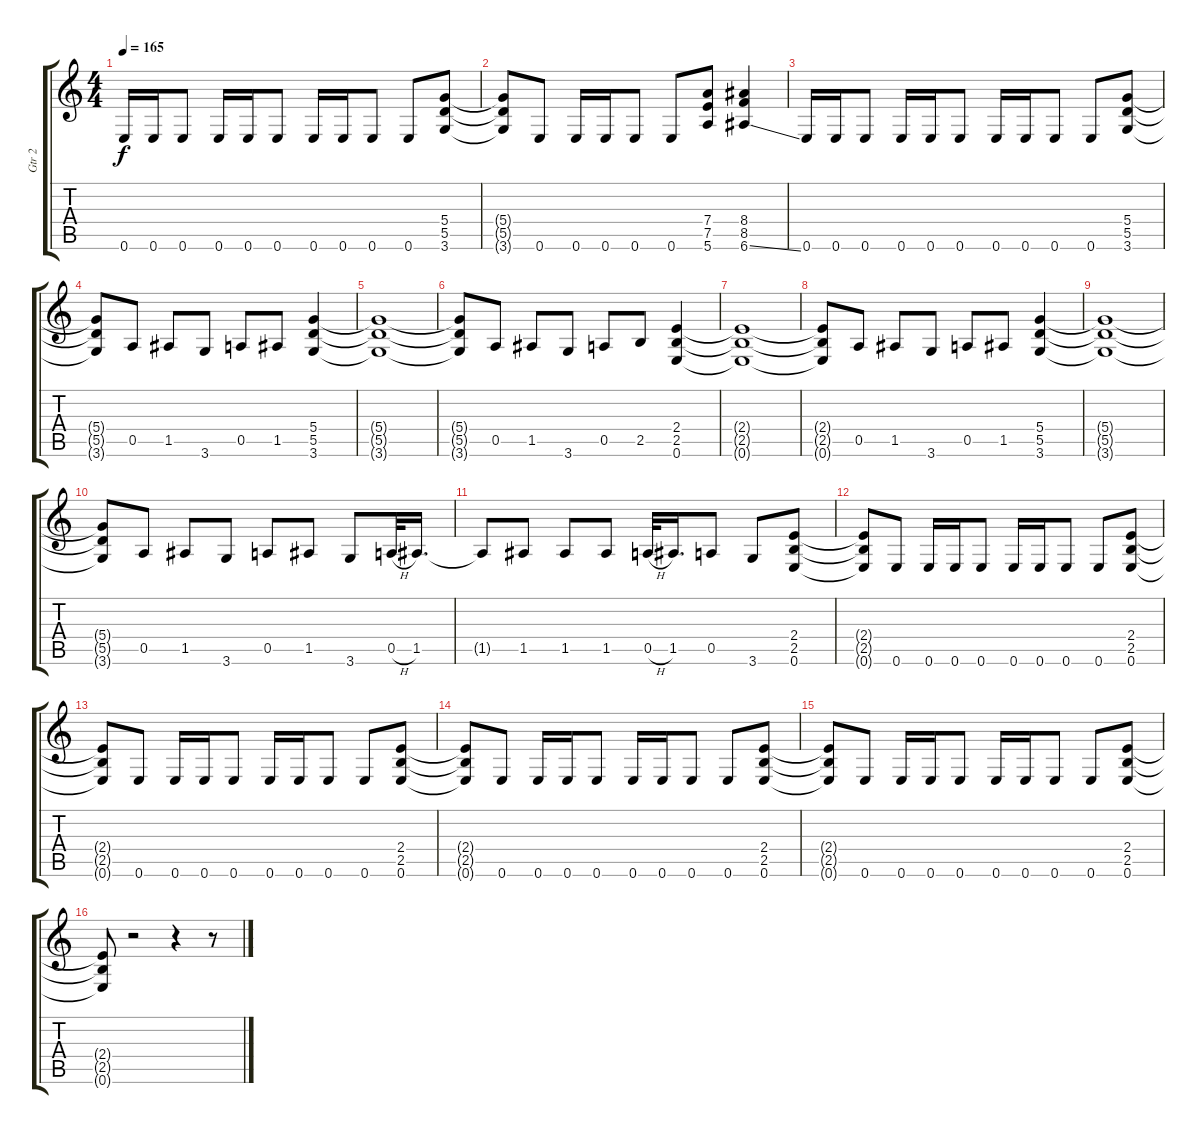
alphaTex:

\track ("Gtr 2" "Gtr 2") {instrument distortionguitar}
\staff {score tabs}
\tuning (E4 B3 G3 D3 A2 E2) {hide}
\ts (4 4)
\tempo 165
\clef g2
\ks c
0.6.16{dy f} 0.6.16 0.6.8 0.6.16 0.6.16 0.6.8 0.6.16 0.6.16 0.6.8 0.6.8 (5.4 5.5 3.6).8 |
(5.4{t} 5.5{t} 3.6{t}).8 0.6.8 0.6.16 0.6.16 0.6.8 0.6.8 (7.4 7.5 5.6).8 (8.4 8.5 6.6{ss}).4 |
0.6.16 0.6.16 0.6.8 0.6.16 0.6.16 0.6.8 0.6.16 0.6.16 0.6.8 0.6.8 (5.4 5.5 3.6).8 |
(5.4{t} 5.5{t} 3.6{t}).8 0.5.8 1.5.8 3.6.8 0.5.8 1.5.8 (5.4 5.5 3.6).4 |
(5.4{t} 5.5{t} 3.6{t}).1 |
(5.4{t} 5.5{t} 3.6{t}).8 0.5.8 1.5.8 3.6.8 0.5.8 2.5.8 (2.4 2.5 0.6).4 |
(2.4{t} 2.5{t} 0.6{t}).1 |
(2.4{t} 2.5{t} 0.6{t}).8 0.5.8 1.5.8 3.6.8 0.5.8 1.5.8 (5.4 5.5 3.6).4 |
(5.4{t} 5.5{t} 3.6{t}).1 |
(5.4{t} 5.5{t} 3.6{t}).8 0.5.8 1.5.8 3.6.8 0.5.8 1.5.8 3.6.8 0.5{h}.32 1.5.16{d} |
1.5{t}.8 1.5.8 1.5.8 1.5.8 0.5{h}.32 1.5.16{d} 0.5.8 3.6.8 (2.4 2.5 0.6).8 |
(2.4{t} 2.5{t} 0.6{t}).8 0.6.8 0.6.16 0.6.16 0.6.8 0.6.16 0.6.16 0.6.8 0.6.8 (2.4 2.5 0.6).8 |
(2.4{t} 2.5{t} 0.6{t}).8 0.6.8 0.6.16 0.6.16 0.6.8 0.6.16 0.6.16 0.6.8 0.6.8 (2.4 2.5 0.6).8 |
(2.4{t} 2.5{t} 0.6{t}).8 0.6.8 0.6.16 0.6.16 0.6.8 0.6.16 0.6.16 0.6.8 0.6.8 (2.4 2.5 0.6).8 |
(2.4{t} 2.5{t} 0.6{t}).8 0.6.8 0.6.16 0.6.16 0.6.8 0.6.16 0.6.16 0.6.8 0.6.8 (2.4 2.5 0.6).8 |
(2.4{t} 2.5{t} 0.6{t}).8 r.2 r.4 r.8
